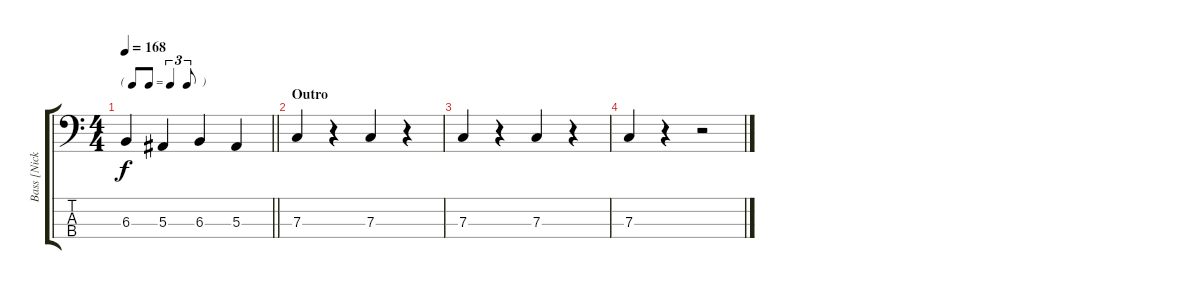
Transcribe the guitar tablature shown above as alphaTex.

\track ("Bass [Nick Oliveri]" "Bass [Nick") {instrument electricbasspick bank 115}
\staff {score tabs}
\tuning (Eb2 Bb1 F1 C1) {hide}
\ts (4 4)
\tf triplet8th
\tempo 168
\clef f4
\barLineRight lightlight
\ks c
6.3.4{dy f} 5.3.4 6.3.4 5.3.4 |
\section ("" "Outro")
7.3.4 r.4 7.3.4 r.4 |
7.3.4 r.4 7.3.4 r.4 |
7.3.4 r.4 r.2
